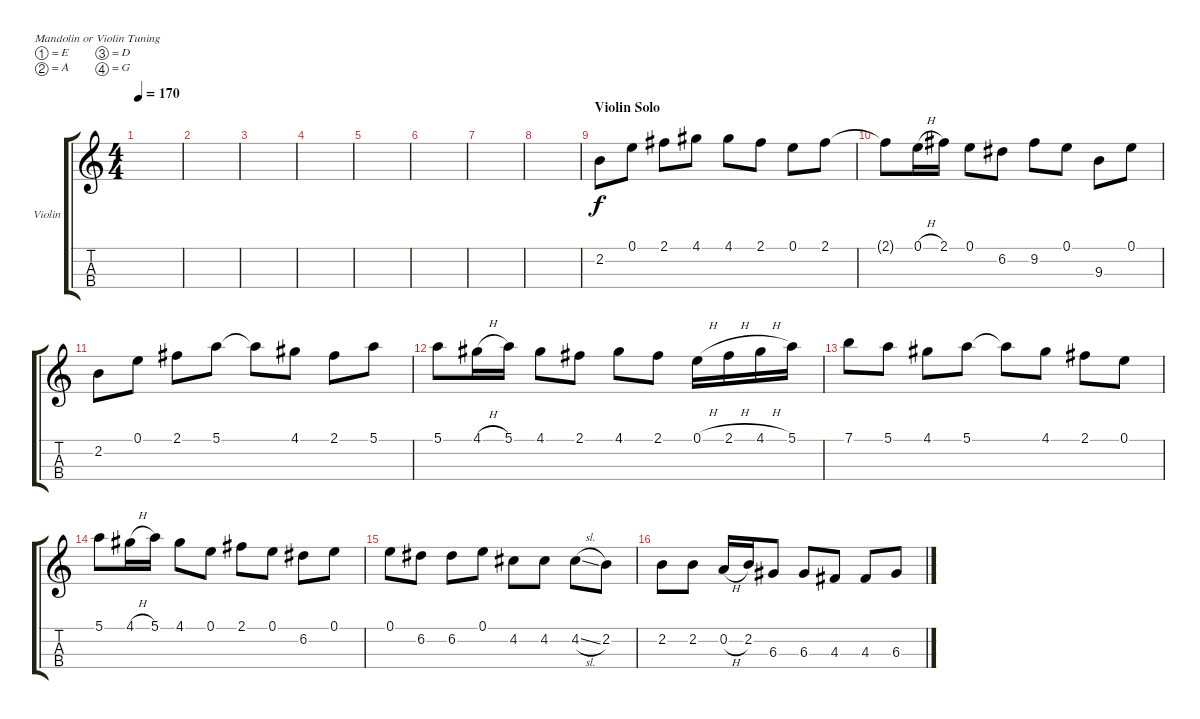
\defaultSystemsLayout 4
\bracketExtendMode groupsimilarinstruments
\firstSystemTrackNameOrientation horizontal
\otherSystemsTrackNameOrientation horizontal
\track ("Violin" "Violin") {instrument violin}
\staff {score tabs}
\tuning (E5 A4 D4 G3)
\ts (4 4)
\tempo 170
\clef g2
\scale
0.333333
\ks c
|
\scale
0.333333 |
\scale
0.333333 |
\scale
0.333333 |
\scale
0.333333 |
\scale
0.333333 |
\scale
0.333333 |
\scale
0.124 |
\section ("" "Violin Solo")
\scale
0.38 2.2.8 0.1.8 2.1.8 4.1.8 4.1.8 2.1.8 0.1.8 2.1.8 |
\scale
0.496 2.1{t}.8 0.1{h}.16 2.1.16 0.1.8 6.2.8 9.2.8 0.1.8 9.3.8 0.1.8 |
\scale
0.328926 2.2.8 0.1.8 2.1.8 5.1.8 5.1{t}.8 4.1.8 2.1.8 5.1.8 |
\scale
0.357025 5.1.8 4.1{h}.16 5.1.16 4.1.8 2.1.8 4.1.8 2.1.8 0.1{h}.16 2.1{h}.16 4.1{h}.16 5.1.16 |
\scale
0.31405 7.1.8 5.1.8 4.1.8 5.1.8 5.1{t}.8 4.1.8 2.1.8 0.1.8 |
\scale
0.312402 5.1.8 4.1{h}.16 5.1.16 4.1.8 0.1.8 2.1.8 0.1.8 6.2.8 0.1.8 |
\scale
0.298273 0.1.8 6.2.8 6.2.8 0.1.8 4.2.8 4.2.8 4.2{sl}.8 2.2.8 |
\scale
0.389325 2.2.8 2.2.8 0.2{h}.16 2.2.16 6.3.8 6.3.8 4.3.8 4.3.8 6.3.8
